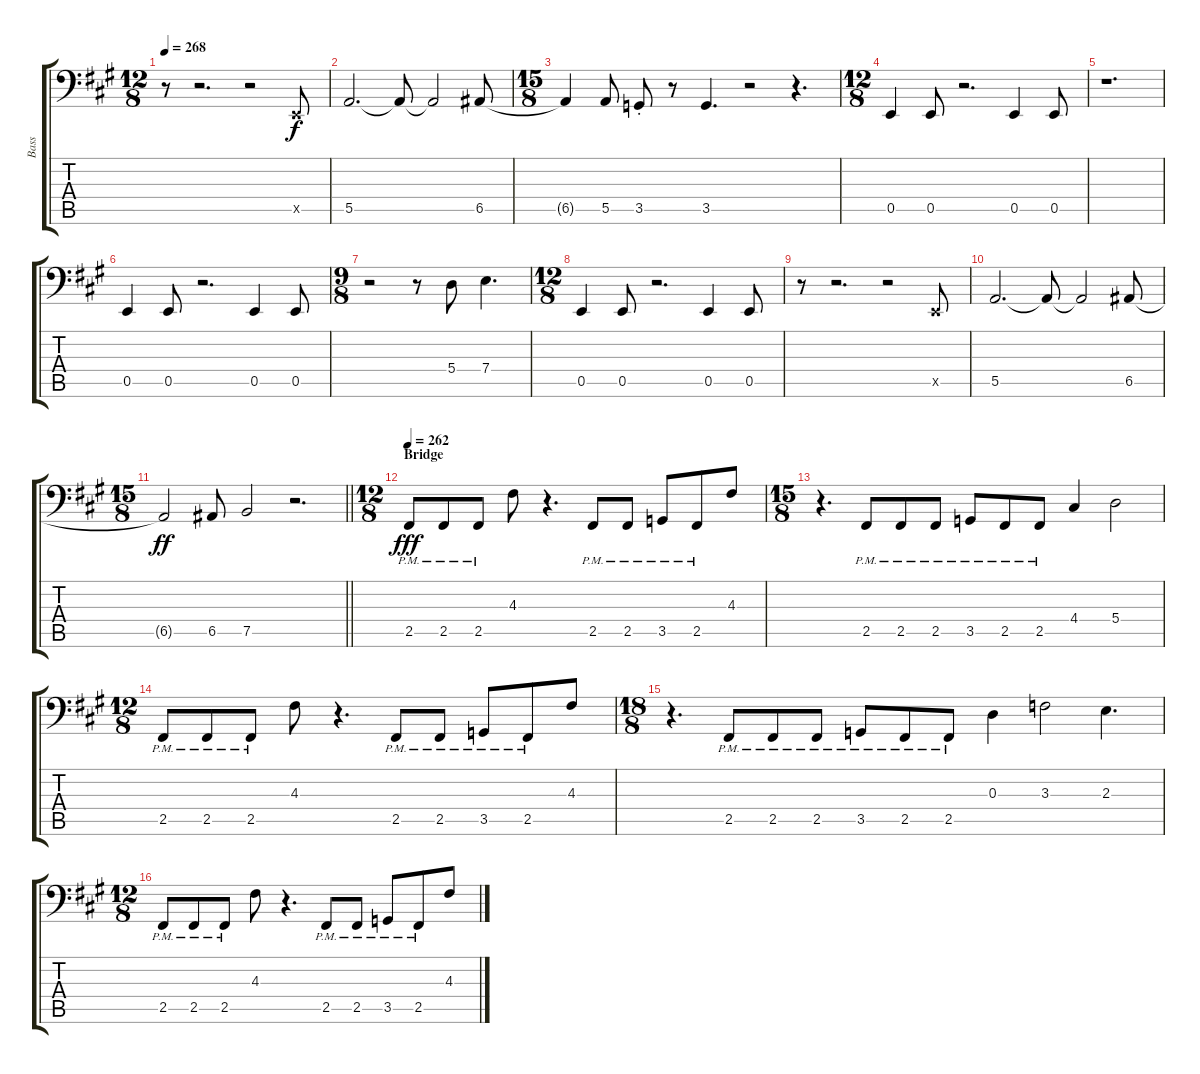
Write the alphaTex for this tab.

\track ("Bass" "Bass") {instrument slapbass2}
\staff {score tabs}
\tuning (B2 G2 D2 A1 E1 B0) {hide}
\ts (12 8)
\tempo 268
\clef f4
\ks a
r.8{dy f} r.2{d} r.2 0.5{x}.8 |
5.5.2{d} 5.5{t}.8 5.5{t}.2 6.5.8 |
\ts (15 8)
6.5{t}.4 5.5.8 3.5{st}.8 r.8 3.5.4{d} r.2 r.4{d} |
\ts (12 8)
0.5.4 0.5.8 r.2{d} 0.5.4 0.5.8 |
r.1{d} |
0.5.4 0.5.8 r.2{d} 0.5.4 0.5.8 |
\ts (9 8)
r.2 r.8 5.4.8 7.4.4{d} |
\ts (12 8)
0.5.4 0.5.8 r.2{d} 0.5.4 0.5.8 |
r.8 r.2{d} r.2 0.5{x}.8 |
5.5.2{d} 5.5{t}.8 5.5{t}.2 6.5.8 |
\ts (15 8)
\barLineRight lightlight
6.5{t}.2{dy ff} 6.5.8 7.5.2 r.2{d} |
\ts (12 8)
\section ("" "Bridge")
\tempo 262
2.5{pm}.8{dy fff instrument electricbassfinger} 2.5{pm}.8 2.5{pm}.8 4.3.8 r.4{d} 2.5{pm}.8 2.5{pm}.8 3.5{pm}.8 2.5{pm}.8 4.3.8 |
\ts (15 8)
r.4{d} 2.5{pm}.8 2.5{pm}.8 2.5{pm}.8 3.5{pm}.8 2.5{pm}.8 2.5{pm}.8 4.4.4 5.4.2 |
\ts (12 8)
2.5{pm}.8 2.5{pm}.8 2.5{pm}.8 4.3.8 r.4{d} 2.5{pm}.8 2.5{pm}.8 3.5{pm}.8 2.5{pm}.8 4.3.8 |
\ts (18 8)
r.4{d} 2.5{pm}.8 2.5{pm}.8 2.5{pm}.8 3.5{pm}.8 2.5{pm}.8 2.5{pm}.8 0.3.4 3.3.2 2.3.4{d} |
\ts (12 8)
2.5{pm}.8 2.5{pm}.8 2.5{pm}.8 4.3.8 r.4{d} 2.5{pm}.8 2.5{pm}.8 3.5{pm}.8 2.5{pm}.8 4.3.8
